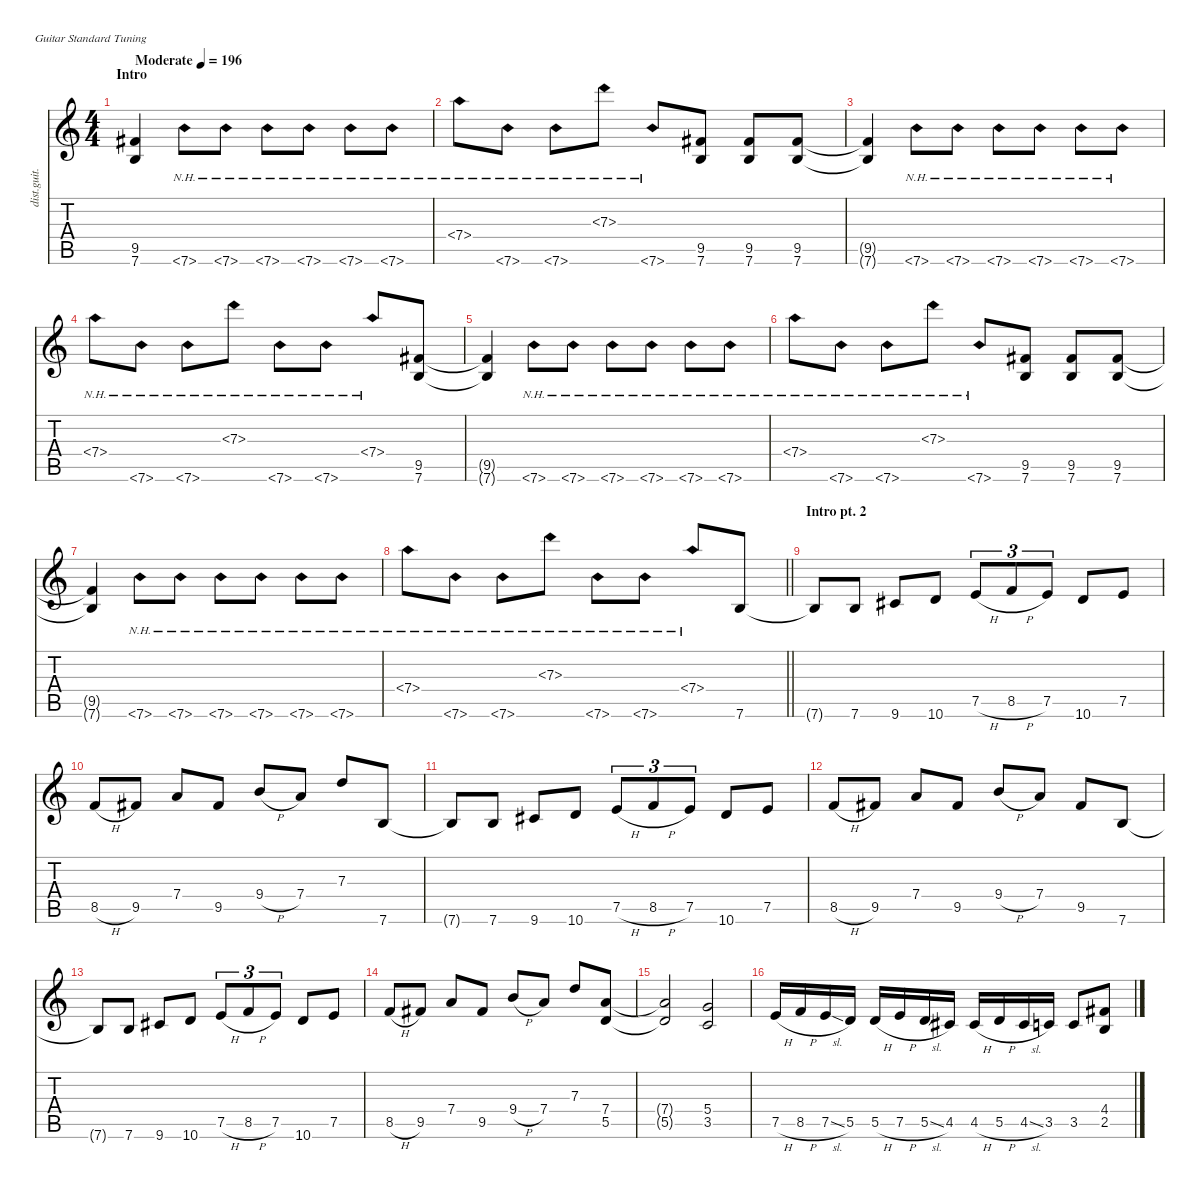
\defaultSystemsLayout 4
\hideDynamics
\bracketExtendMode nobrackets
\track ("Friedman" "dist.guit.") {instrument distortionguitar}
\staff {score tabs}
\tuning (E4 B3 G3 D3 A2 E2)
\ts (4 4)
\beaming (8 2 2 2 2)
\section ("" "Intro")
\tempo (196 "Moderate")
\clef g2
\ks c
(9.5{acc #} 7.6).4{dy f instrument distortionguitar} 7.6{nh}.8 7.6{nh}.8 7.6{nh}.8 7.6{nh}.8 7.6{nh}.8 7.6{nh}.8 |
7.4{nh}.8 7.6{nh}.8 7.6{nh}.8 7.3{nh}.8 7.6{nh}.8 (9.5{acc #} 7.6).8 (9.5{acc #} 7.6).8 (9.5{acc #} 7.6).8 |
(9.5{t acc #} 7.6{t}).4 7.6{nh}.8 7.6{nh}.8 7.6{nh}.8 7.6{nh}.8 7.6{nh}.8 7.6{nh}.8 |
7.4{nh}.8 7.6{nh}.8 7.6{nh}.8 7.3{nh}.8 7.6{nh}.8 7.6{nh}.8 7.4{nh}.8 (9.5{acc #} 7.6).8 |
(9.5{t acc #} 7.6{t}).4 7.6{nh}.8 7.6{nh}.8 7.6{nh}.8 7.6{nh}.8 7.6{nh}.8 7.6{nh}.8 |
7.4{nh}.8 7.6{nh}.8 7.6{nh}.8 7.3{nh}.8 7.6{nh}.8 (9.5{acc #} 7.6).8 (9.5{acc #} 7.6).8 (9.5{acc #} 7.6).8 |
(9.5{t acc #} 7.6{t}).4 7.6{nh}.8 7.6{nh}.8 7.6{nh}.8 7.6{nh}.8 7.6{nh}.8 7.6{nh}.8 |
\barLineRight lightlight
7.4{nh}.8 7.6{nh}.8 7.6{nh}.8 7.3{nh}.8 7.6{nh}.8 7.6{nh}.8 7.4{nh}.8 7.6.8 |
\section ("" "Intro pt. 2")
7.6{t}.8 7.6.8 9.6{acc #}.8 10.6.8 7.5{h}.8{tu (3 2)} 8.5{h}.8{tu (3 2)} 7.5.8{tu (3 2)} 10.6.8 7.5.8 |
8.5{h}.8 9.5{acc #}.8 7.4.8 9.5{acc #}.8 9.4{h}.8 7.4.8 7.3.8 7.6.8 |
7.6{t}.8 7.6.8 9.6{acc #}.8 10.6.8 7.5{h}.8{tu (3 2)} 8.5{h}.8{tu (3 2)} 7.5.8{tu (3 2)} 10.6.8 7.5.8 |
8.5{h}.8 9.5{acc #}.8 7.4.8 9.5{acc #}.8 9.4{h}.8 7.4.8 9.5{acc #}.8 7.6.8 |
7.6{t}.8 7.6.8 9.6{acc #}.8 10.6.8 7.5{h}.8{tu (3 2)} 8.5{h}.8{tu (3 2)} 7.5.8{tu (3 2)} 10.6.8 7.5.8 |
8.5{h}.8 9.5{acc #}.8 7.4.8 9.5{acc #}.8 9.4{h}.8 7.4.8 7.3.8 (7.4 5.5).8 |
(7.4{t} 5.5{t}).2 (5.4 3.5).2 |
7.5{h}.16 8.5{h}.16 7.5{sl}.16 5.5.16 5.5{h}.16 7.5{h}.16 5.5{sl}.16 4.5{acc #}.16 4.5{h acc #}.16 5.5{h}.16 4.5{sl acc #}.16 3.5.16 3.5.8 (4.4{acc #} 2.5).8
